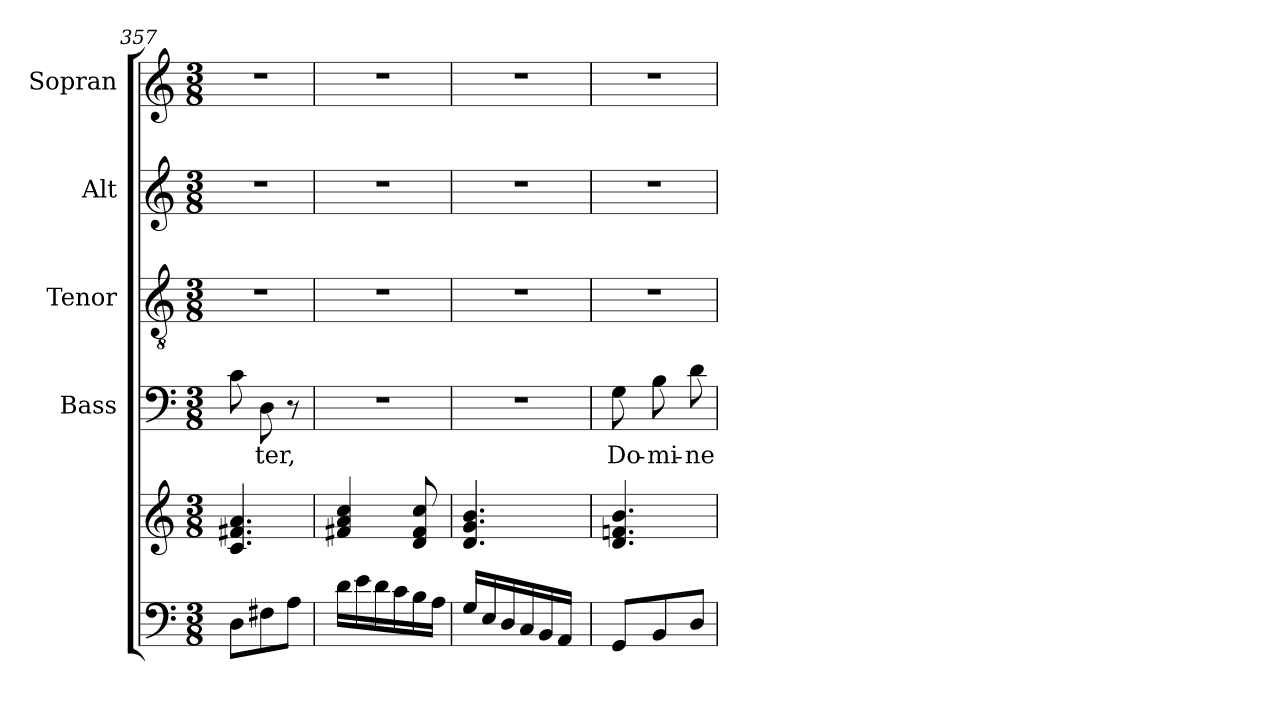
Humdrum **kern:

**kern	**kern	**kern	**text	**kern	**kern	**kern
*part5	*part5	*part4	*part4	*part3	*part2	*part1
*staff6	*staff5	*staff4	*staff4	*staff3	*staff2	*staff1
*	*	*I"Bass	*	*I"Tenor	*I"Alt	*I"Sopran
*	*	*I'B.	*	*I'T.	*I'A.	*I'S.
*clefF4	*clefG2	*clefF4	*	*clefGv2	*clefG2	*clefG2
*k[]	*k[]	*k[]	*	*k[]	*k[]	*k[]
*C:	*C:	*C:	*	*C:	*C:	*C:
*M3/8	*M3/8	*M3/8	*	*M3/8	*M3/8	*M3/8
=357	=357	=357	=357	=357	=357	=357
8D\L	4.c/ 4.f#X/ 4.a/	8c\	.	4.r	4.r	4.r
!	!	!	!LO:LY:b	!	!	!
8F#X\	.	8D\	-ter,	.	.	.
8A\J	.	8r	.	.	.	.
!!LO:PB:g=z
=358	=358	=358	=358	=358	=358	=358
16d\LL	4f#X/ 4a/ 4cc/	4.r	.	4.r	4.r	4.r
16e\	.	.	.	.	.	.
16d\	.	.	.	.	.	.
16c\	.	.	.	.	.	.
16B\	8d/ 8f#/ 8cc/	.	.	.	.	.
16A\JJ	.	.	.	.	.	.
=359	=359	=359	=359	=359	=359	=359
16G/LL	4.d/ 4.g/ 4.b/	4.r	.	4.r	4.r	4.r
16E/	.	.	.	.	.	.
16D/	.	.	.	.	.	.
16C/	.	.	.	.	.	.
16BB/	.	.	.	.	.	.
16AA/JJ	.	.	.	.	.	.
=360	=360	=360	=360	=360	=360	=360
!	!	!	!LO:LY:b	!	!	!
8GG/L	4.d/ 4.fn/ 4.b/	8G\	Do-	4.r	4.r	4.r
!	!	!	!LO:LY:b	!	!	!
8BB/	.	8B\	-mi-	.	.	.
!	!	!	!LO:LY:b	!	!	!
8D/J	.	8d\	-ne	.	.	.
=	=	=	=	=	=	=
*-	*-	*-	*-	*-	*-	*-
